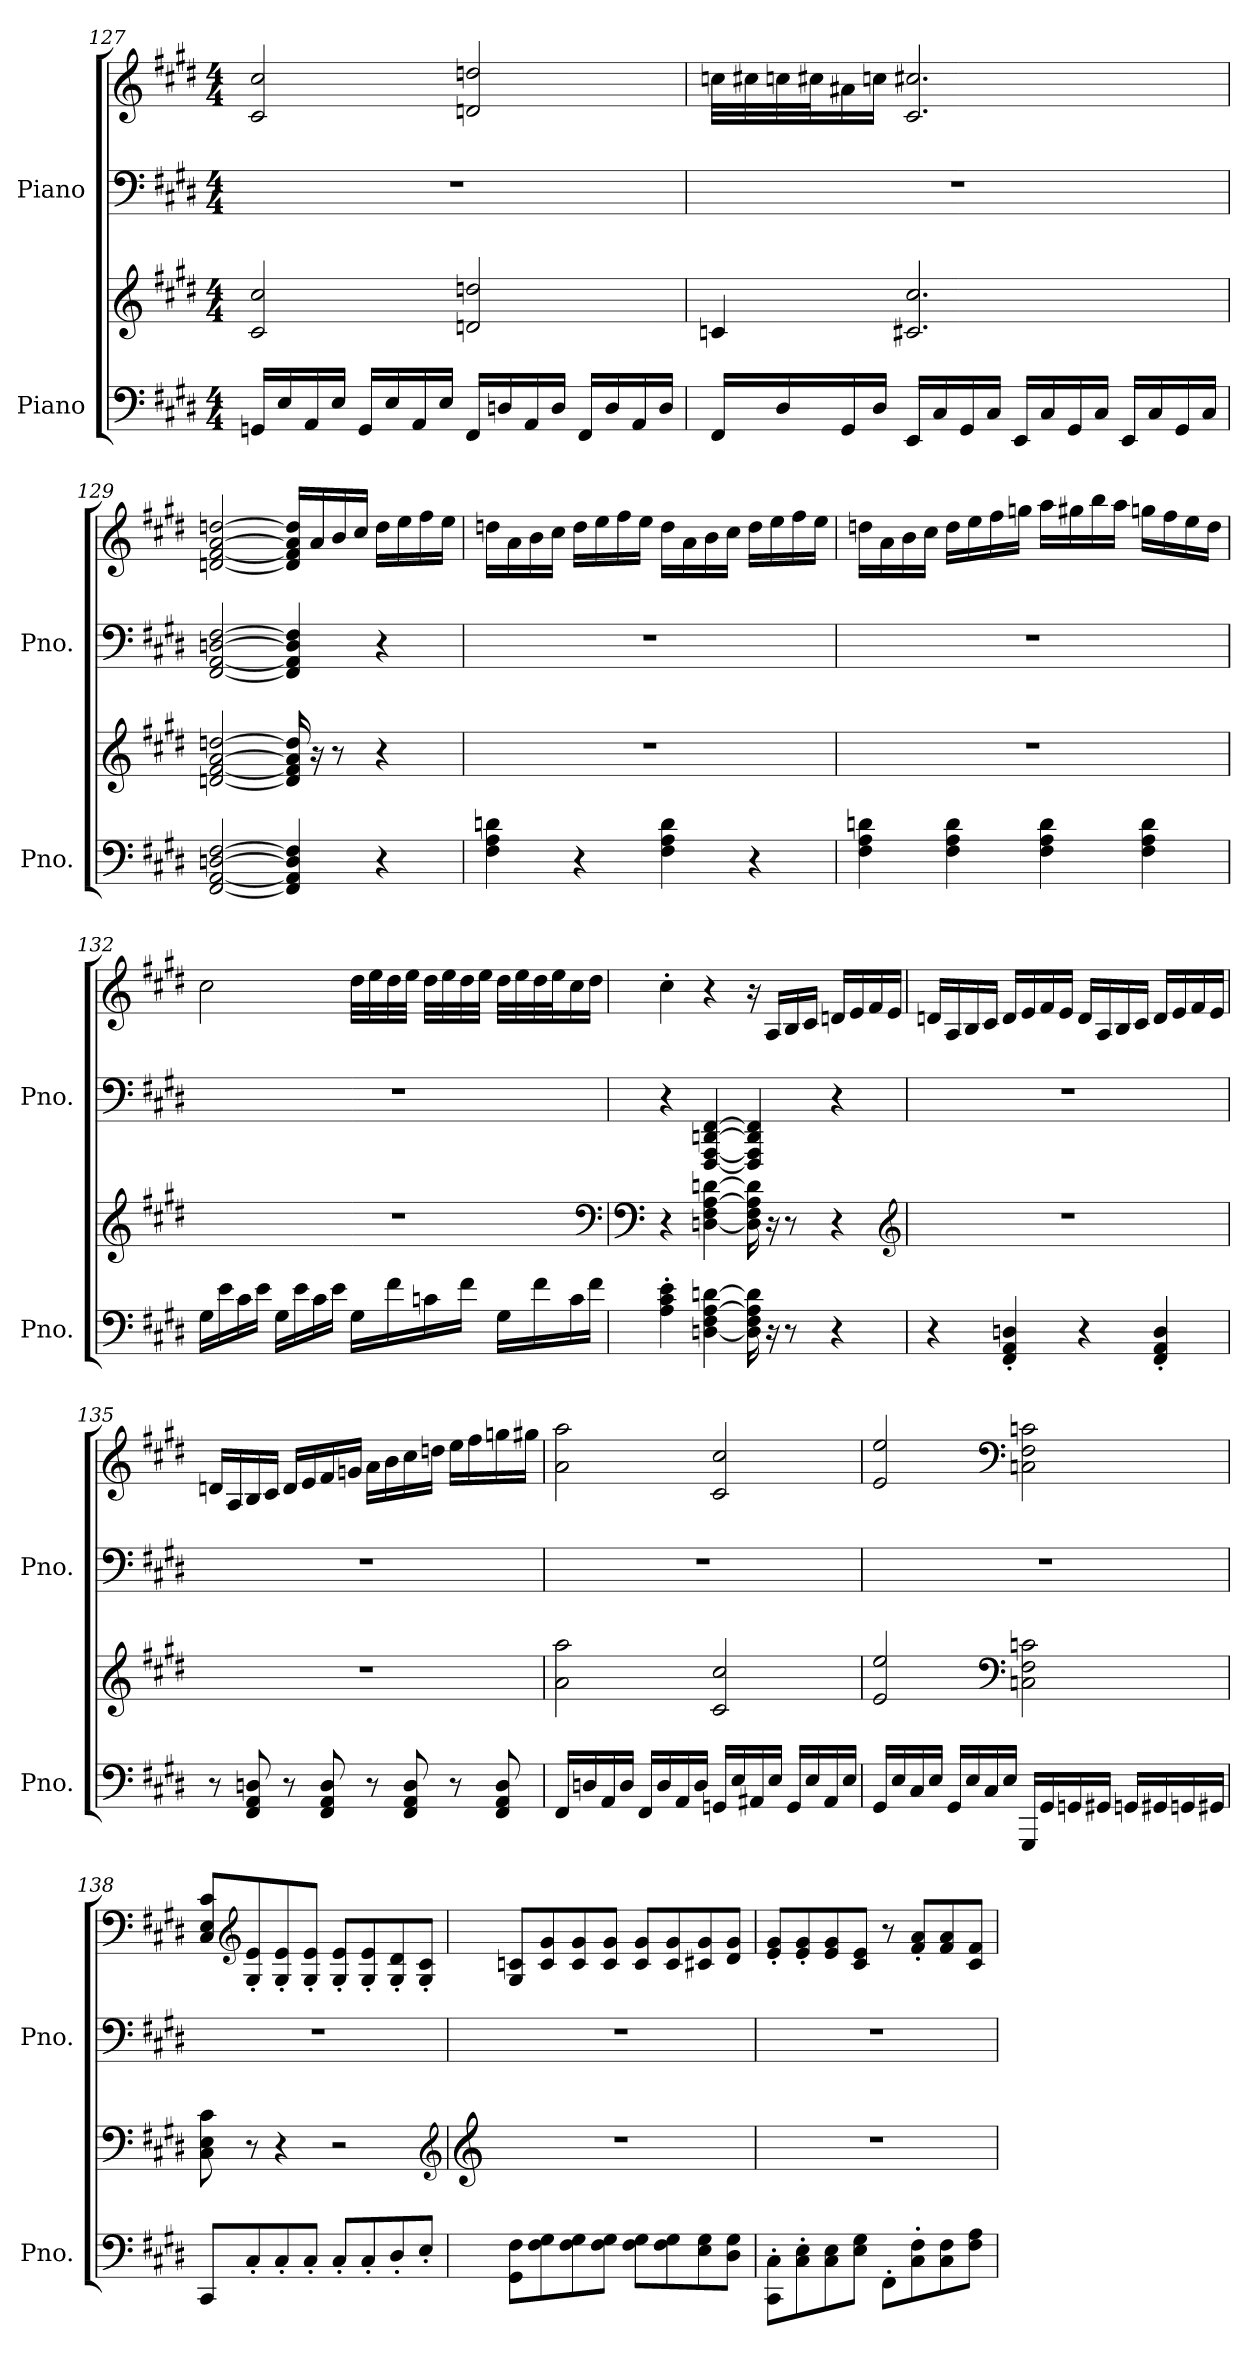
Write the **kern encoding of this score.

**kern	**kern	**kern	**kern
*part2	*part2	*part1	*part1
*staff4	*staff3	*staff2	*staff1
*I"Piano	*	*I"Piano	*
*I'Pno.	*	*I'Pno.	*
!!LO:PB:g=z
*clefF4	*clefG2	*clefF4	*clefG2
*k[f#c#g#d#]	*k[f#c#g#d#]	*k[f#c#g#d#]	*k[f#c#g#d#]
*E:	*E:	*E:	*E:
*M4/4	*M4/4	*M4/4	*M4/4
=127	=127	=127	=127
16GGn/LL	2c#/ 2cc#/	1r	2c#/ 2cc#/
16E/	.	.	.
16AA/	.	.	.
16E/JJ	.	.	.
16GG/LL	.	.	.
16E/	.	.	.
16AA/	.	.	.
16E/JJ	.	.	.
16FF#/LL	2dn/ 2ddn/	.	2dn/ 2ddn/
16Dn/	.	.	.
16AA/	.	.	.
16D/JJ	.	.	.
16FF#/LL	.	.	.
16D/	.	.	.
16AA/	.	.	.
16D/JJ	.	.	.
!!LO:PB:g=z
=128	=128	=128	=128
16FF#/LL	4cn/	1r	32ccn\LLL
.	.	.	32cc#X\
16D#/	.	.	32ccn\
.	.	.	32cc#X\J
16GG#/	.	.	16a#X\
16D#/JJ	.	.	16ccn\JJ
16EE/LL	2.c#X/ 2.cc#/	.	2.c#/ 2.cc#X/
16C#/	.	.	.
16GG#/	.	.	.
16C#/JJ	.	.	.
16EE/LL	.	.	.
16C#/	.	.	.
16GG#/	.	.	.
16C#/JJ	.	.	.
16EE/LL	.	.	.
16C#/	.	.	.
16GG#/	.	.	.
16C#/JJ	.	.	.
=129	=129	=129	=129
[2FF#/ [2AA/ [2Dn/ [2F#/	[2dn/ [2f#/ [2a/ [2ddn/	[2FF#/ [2AA/ [2Dn/ [2F#/	[2dn/ [2f#/ [2a/ [2ddn/
4FF#/] 4AA/] 4D/] 4F#/]	16d/] 16f#/] 16a/] 16dd/]	4FF#/] 4AA/] 4D/] 4F#/]	16d/] 16f#/] 16a/] 16dd/]LL
.	16r	.	16a/
.	8r	.	16b/
.	.	.	16cc#/JJ
4r	4r	4r	16dd\LL
.	.	.	16ee\
.	.	.	16ff#\
.	.	.	16ee\JJ
!!LO:PB:g=z
=130	=130	=130	=130
4F#\ 4A\ 4dn\	1r	1r	16ddn\LL
.	.	.	16a\
.	.	.	16b\
.	.	.	16cc#\JJ
4r	.	.	16dd\LL
.	.	.	16ee\
.	.	.	16ff#\
.	.	.	16ee\JJ
4F#\ 4A\ 4d\	.	.	16dd\LL
.	.	.	16a\
.	.	.	16b\
.	.	.	16cc#\JJ
4r	.	.	16dd\LL
.	.	.	16ee\
.	.	.	16ff#\
.	.	.	16ee\JJ
!!LO:PB:g=z
=131	=131	=131	=131
4F#\ 4A\ 4dn\	1r	1r	16ddn\LL
.	.	.	16a\
.	.	.	16b\
.	.	.	16cc#\JJ
4F#\ 4A\ 4d\	.	.	16dd\LL
.	.	.	16ee\
.	.	.	16ff#\
.	.	.	16ggn\JJ
4F#\ 4A\ 4d\	.	.	16aa\LL
.	.	.	16gg#X\
.	.	.	16bb\
.	.	.	16aa\JJ
4F#\ 4A\ 4d\	.	.	16ggn\LL
.	.	.	16ff#\
.	.	.	16ee\
.	.	.	16dd\JJ
!!LO:PB:g=z
=132	=132	=132	=132
16G#\LL	1r	1r	2cc#\
16e\	.	.	.
16c#\	.	.	.
16e\JJ	.	.	.
16G#\LL	.	.	.
16e\	.	.	.
16c#\	.	.	.
16e\JJ	.	.	.
16G#\LL	.	.	32dd#\LLL
.	.	.	32ee\
16f#\	.	.	32dd#\
.	.	.	32ee\JJJ
16cn\	.	.	32dd#\LLL
.	.	.	32ee\
16f#\JJ	.	.	32dd#\
.	.	.	32ee\JJJ
16G#\LL	.	.	32dd#\LLL
.	.	.	32ee\
16f#\	.	.	32dd#\
.	.	.	32ee\J
16c\	.	.	16cc#\
16f#\JJ	.	.	16dd#\JJ
*	*clefF4	*	*
!!LO:PB:g=z
=133	=133	=133	=133
*	*clefF4	*	*
4A\' 4c#\' 4e\'	4r	4r	4cc#'\
[4Dn\ 4F#\ [4A\ [4dn\	[4Dn\ 4F#\ [4A\ [4dn\	[4FFF#/ [4AAA/ [4DDn/ [4FF#/	4r
16D\] 16F#\ 16A\] 16d\]	16D\] 16F#\ 16A\] 16d\]	4FFF#/] 4AAA/] 4DD/] 4FF#/]	16r
16r	16r	.	16A/LL
8r	8r	.	16B/
.	.	.	16c#/JJ
4r	4r	4r	16dn/LL
.	.	.	16e/
.	.	.	16f#/
.	.	.	16e/JJ
*	*clefG2	*	*
!!LO:PB:g=z
=134	=134	=134	=134
4r	1r	1r	16dn/LL
.	.	.	16A/
.	.	.	16B/
.	.	.	16c#/JJ
4FF#/' 4AA/' 4Dn/'	.	.	16d/LL
.	.	.	16e/
.	.	.	16f#/
.	.	.	16e/JJ
4r	.	.	16d/LL
.	.	.	16A/
.	.	.	16B/
.	.	.	16c#/JJ
4FF#/' 4AA/' 4D/'	.	.	16d/LL
.	.	.	16e/
.	.	.	16f#/
.	.	.	16e/JJ
=135	=135	=135	=135
8r	1r	1r	16dn/LL
.	.	.	16A/
8FF#/ 8AA/ 8Dn/	.	.	16B/
.	.	.	16c#/JJ
8r	.	.	16d/LL
.	.	.	16e/
8FF#/ 8AA/ 8D/	.	.	16f#/
.	.	.	16gn/JJ
8r	.	.	16a\LL
.	.	.	16b\
8FF#/ 8AA/ 8D/	.	.	16cc#\
.	.	.	16ddn\JJ
8r	.	.	16ee\LL
.	.	.	16ff#\
8FF#/ 8AA/ 8D/	.	.	16ggn\
.	.	.	16gg#X\JJ
!!LO:PB:g=z
=136	=136	=136	=136
16FF#/LL	2a\ 2aa\	1r	2a\ 2aa\
16Dn/	.	.	.
16AA/	.	.	.
16D/JJ	.	.	.
16FF#/LL	.	.	.
16D/	.	.	.
16AA/	.	.	.
16D/JJ	.	.	.
16GGn/LL	2c#/ 2cc#/	.	2c#/ 2cc#/
16E/	.	.	.
16AA#X/	.	.	.
16E/JJ	.	.	.
16GG/LL	.	.	.
16E/	.	.	.
16AA#/	.	.	.
16E/JJ	.	.	.
!!LO:PB:g=z
=137	=137	=137	=137
16GG#/LL	2e/ 2ee/	1r	2e/ 2ee/
16E/	.	.	.
16C#/	.	.	.
16E/JJ	.	.	.
16GG#/LL	.	.	.
16E/	.	.	.
16C#/	.	.	.
16E/JJ	.	.	.
*	*clefF4	*	*clefF4
16GGG#/LL	2Cn\ 2F#\ 2cn\	.	2Cn\ 2F#\ 2cn\
16GG#/	.	.	.
16GGn/	.	.	.
16GG#X/JJ	.	.	.
16GGn/LL	.	.	.
16GG#X/	.	.	.
16GGn/	.	.	.
16GG#X/JJ	.	.	.
!!LO:PB:g=z
=138	=138	=138	=138
8CC#/L	8C#\ 8E\ 8c#\	1r	8C#/ 8E/ 8c#/L
*	*	*	*clefG2
8C#'/	8r	.	8G#/' 8e/'
8C#'/	4r	.	8G#/' 8e/'
8C#'/J	.	.	8G#/' 8e/'J
8C#'/L	2r	.	8G#/' 8e/'L
8C#'/	.	.	8G#/' 8e/'
8D#'/	.	.	8G#/' 8d#/'
8E'/J	.	.	8G#/' 8c#/'J
*	*clefG2	*	*
!!LO:PB:g=z
=139	=139	=139	=139
*	*clefG2	*	*
8GG#\ 8F#\L	1r	1r	8G#/ 8cn/L
8F#\ 8G#\	.	.	8c/ 8g#/
8F#\ 8G#\	.	.	8c/ 8g#/
8F#\ 8G#\J	.	.	8c/ 8g#/J
8F#\ 8G#\L	.	.	8c/ 8g#/L
8F#\ 8G#\	.	.	8c/ 8g#/
8E\ 8G#\	.	.	8c#X/ 8g#/
8D#\ 8G#\J	.	.	8d#/ 8g#/J
!!LO:PB:g=z
=140	=140	=140	=140
8CC#\' 8C#\'L	1r	1r	8e/' 8g#/'L
8C#\' 8E\'	.	.	8e/' 8g#/'
8C#\ 8E\	.	.	8e/ 8g#/
8E\ 8G#\J	.	.	8c#/ 8e/J
8FF#'\L	.	.	8r
8C#\' 8F#\'	.	.	8f#/' 8a/'L
8C#\ 8F#\	.	.	8f#/ 8a/
8F#\ 8A\J	.	.	8c#/ 8f#/J
=	=	=	=
*-	*-	*-	*-
